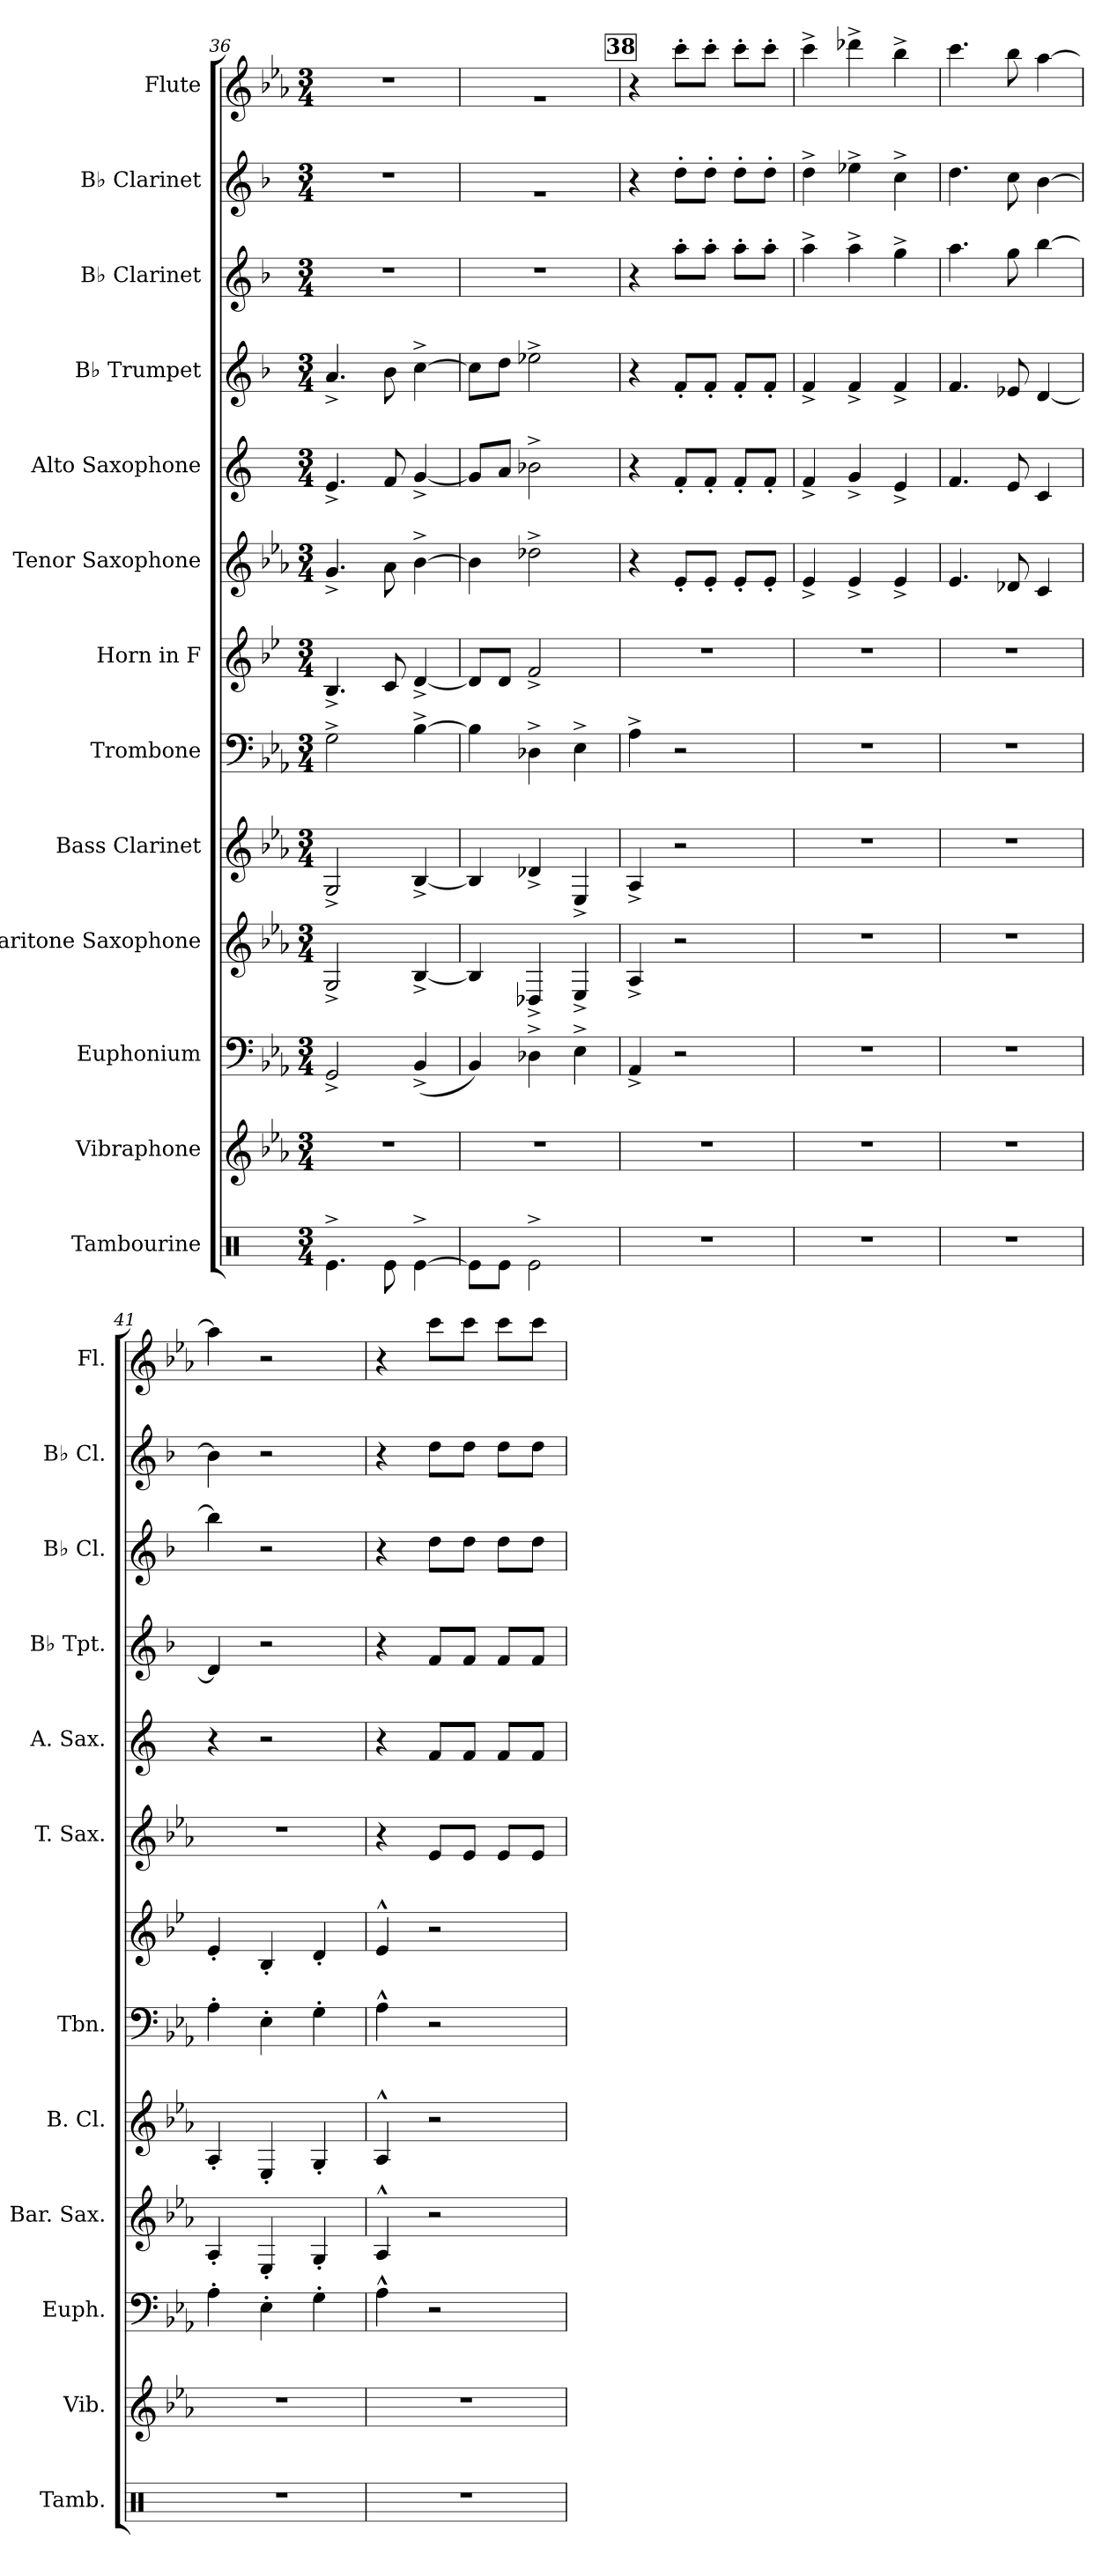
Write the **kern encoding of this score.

**kern	**kern	**kern	**kern	**kern	**kern	**kern	**kern	**kern	**kern	**kern	**kern	**kern
*part13	*part12	*part11	*part10	*part9	*part8	*part7	*part6	*part5	*part4	*part3	*part2	*part1
*staff13	*staff12	*staff11	*staff10	*staff9	*staff8	*staff7	*staff6	*staff5	*staff4	*staff3	*staff2	*staff1
*I"Tambourine	*I"Vibraphone	*I"Euphonium	*I"Baritone Saxophone	*I"Bass Clarinet	*I"Trombone	*I"Horn in F	*I"Tenor Saxophone	*I"Alto Saxophone	*I"B♭ Trumpet	*I"B♭ Clarinet	*I"B♭ Clarinet	*I"Flute
*I'Tamb.	*I'Vib.	*I'Euph.	*I'Bar. Sax.	*I'B. Cl.	*I'Tbn.	*	*I'T. Sax.	*I'A. Sax.	*I'B♭ Tpt.	*I'B♭ Cl.	*I'B♭ Cl.	*I'Fl.
*clefX	*clefG2	*clefF4	*clefG2	*clefG2	*clefF4	*clefG2	*clefG2	*clefG2	*clefG2	*clefG2	*clefG2	*clefG2
*	*	*	*ITrd12c21	*ITrd8c14	*	*ITrd4c7	*ITrd8c14	*ITrd5c9	*ITrd1c2	*ITrd1c2	*ITrd1c2	*
*k[]	*k[b-e-a-]	*k[b-e-a-]	*k[b-e-a-]	*k[b-e-a-]	*k[b-e-a-]	*k[b-e-a-]	*k[b-e-a-]	*k[b-e-a-]	*k[b-e-a-]	*k[b-e-a-]	*k[b-e-a-]	*k[b-e-a-]
*M3/4	*M3/4	*M3/4	*M3/4	*M3/4	*M3/4	*M3/4	*M3/4	*M3/4	*M3/4	*M3/4	*M3/4	*M3/4
=36	=36	=36	=36	=36	=36	=36	=36	=36	=36	=36	=36	=36
4.Re^\	2.r	2GG^/	2GG^/	2GG^/	2G^\	4.E-^/	4.G^/	4.G^/	4.g^/	2.r	2.r	2.r
8Re\	.	.	.	.	.	8F/	8A-\	8A-/	8a-\	.	.	.
[4Re^\	.	(4BB-^/	[4BB-^/	[4BB-^/	[4B-^\	[4G^/	[4B-^\	[4B-^/	[4b-^\	.	.	.
=37	=37	=37	=37	=37	=37	=37	=37	=37	=37	=37	=37	=37
8Re\L]	2.r	4BB-/)	4BB-/]	4BB-/]	4B-\]	8G/L]	4B-\]	8B-/L]	8b-\L]	2.r	2.rg	2.rg
8Re\J	.	.	.	.	.	8G/J	.	8c/J	8cc\J	.	.	.
2Re^\	.	4D-X^\	4DD-X^/	4D-X^/	4D-X^\	2B-^/	2d-X^\	2d-X^\	2dd-X^\	.	.	.
.	.	4E-^\	4EE-^/	4EE-^/	4E-^\	.	.	.	.	.	.	.
!!LO:REH:place=s1:a:B:fs=14:t=38
=38	=38	=38	=38	=38	=38	=38	=38	=38	=38	=38	=38	=38
2.r	2.r	4AA-^/	4AA-^/	4AA-^/	4A-^\	2.r	4r	4r	4r	4r	4r	4r
.	.	2r	2r	2r	2r	.	8E-'/L	8A-'/L	8e-'/L	8gg'\L	8cc'\L	8ccc'\L
.	.	.	.	.	.	.	8E-'/J	8A-'/J	8e-'/J	8gg'\J	8cc'\J	8ccc'\J
.	.	.	.	.	.	.	8E-'/L	8A-'/L	8e-'/L	8gg'\L	8cc'\L	8ccc'\L
.	.	.	.	.	.	.	8E-'/J	8A-'/J	8e-'/J	8gg'\J	8cc'\J	8ccc'\J
=39	=39	=39	=39	=39	=39	=39	=39	=39	=39	=39	=39	=39
2.r	2.r	2.r	2.r	2.r	2.r	2.r	4E-^/	4A-^/	4e-^/	4gg^\	4cc^\	4ccc^\
.	.	.	.	.	.	.	4E-^/	4B-^/	4e-^/	4gg^\	4dd-X^\	4ddd-X^\
.	.	.	.	.	.	.	4E-^/	4G^/	4e-^/	4ff^\	4b-^\	4bb-^\
!!LO:PB:g=z
=40	=40	=40	=40	=40	=40	=40	=40	=40	=40	=40	=40	=40
2.r	2.r	2.r	2.r	2.r	2.r	2.r	4.E-/	4.A-/	4.e-/	4.gg\	4.cc\	4.ccc\
.	.	.	.	.	.	.	8D-X/	8G/	8d-X/	8ff\	8b-\	8bb-\
.	.	.	.	.	.	.	4C/	4E-/	[4c/	[4aa-\	[4a-\	[4aa-\
=41	=41	=41	=41	=41	=41	=41	=41	=41	=41	=41	=41	=41
2.r	2.r	4A-'\	4AA-'/	4AA-'/	4A-'\	4A-'/	2.r	4r	4c/]	4aa-\]	4a-\]	4aa-\]
.	.	4E-'\	4EE-'/	4EE-'/	4E-'\	4E-'/	.	2r	2r	2r	2r	2r
.	.	4G'\	4GG'/	4GG'/	4G'\	4G'/	.	.	.	.	.	.
=42	=42	=42	=42	=42	=42	=42	=42	=42	=42	=42	=42	=42
2.r	2.r	4A-^^\	4AA-^^/	4AA-^^/	4A-^^\	4A-^^/	4r	4r	4r	4r	4r	4r
.	.	2r	2r	2r	2r	2r	8E-/L	8A-/L	8e-/L	8cc\L	8cc\L	8ccc\L
.	.	.	.	.	.	.	8E-/J	8A-/J	8e-/J	8cc\J	8cc\J	8ccc\J
.	.	.	.	.	.	.	8E-/L	8A-/L	8e-/L	8cc\L	8cc\L	8ccc\L
.	.	.	.	.	.	.	8E-/J	8A-/J	8e-/J	8cc\J	8cc\J	8ccc\J
=	=	=	=	=	=	=	=	=	=	=	=	=
*-	*-	*-	*-	*-	*-	*-	*-	*-	*-	*-	*-	*-
